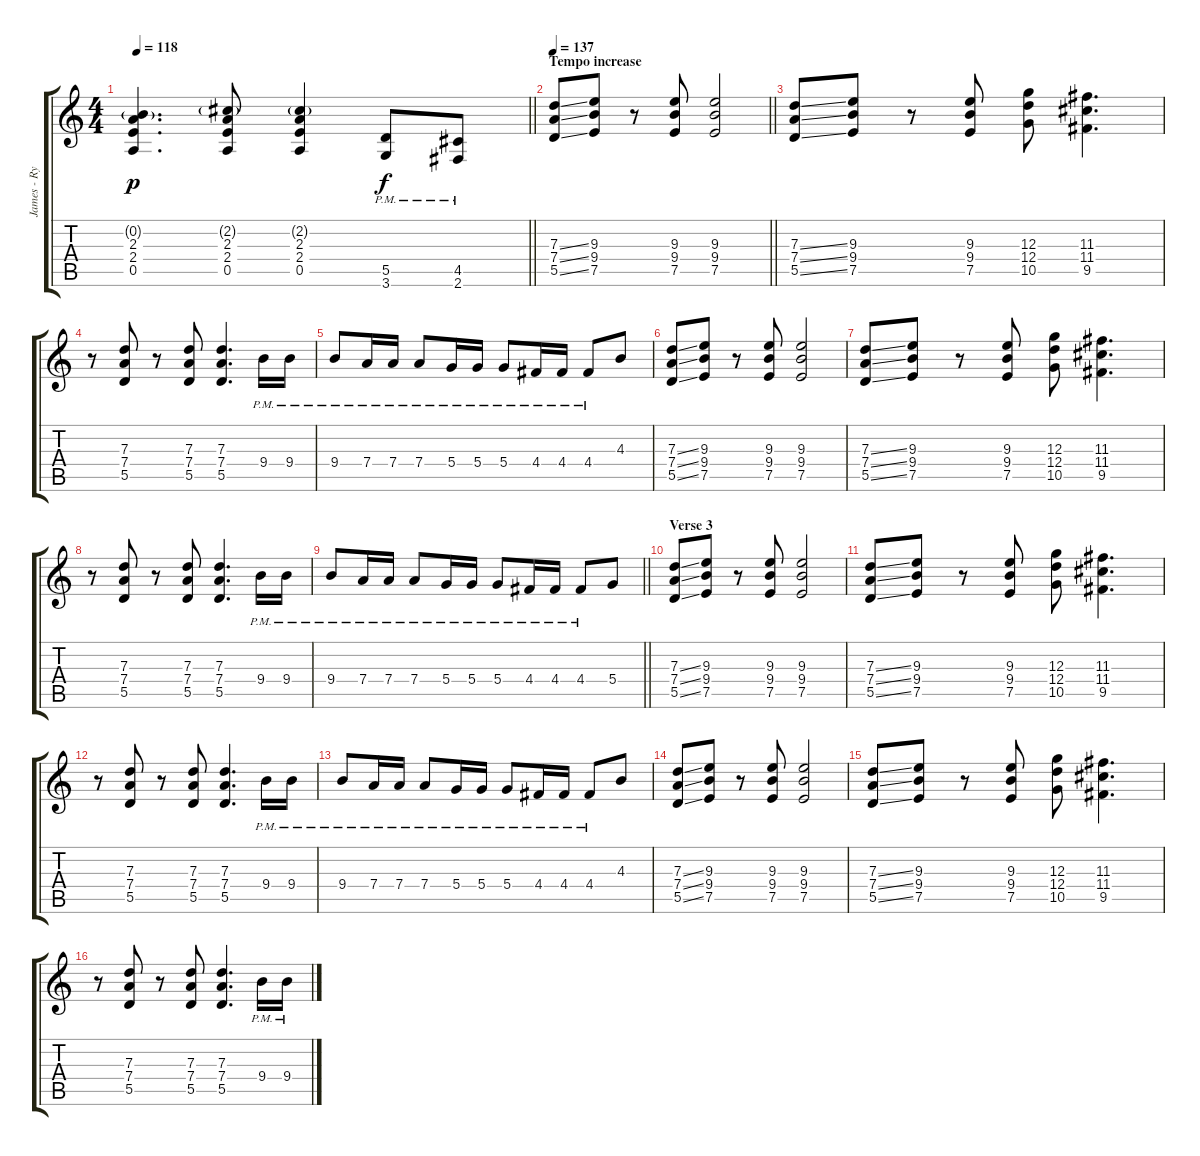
\track ("James - Rythme Distortion" "James - Ry") {instrument distortionguitar}
\staff {score tabs}
\tuning (E4 B3 G3 D3 A2 E2) {hide}
\ts (4 4)
\tempo 118
\clef g2
\barLineRight lightlight
\ks c
(0.2{g} 2.3 2.4 0.5).4{d dy p} (2.2{g} 2.3 2.4 0.5).8 (2.2{g} 2.3 2.4 0.5).4 (5.5{pm} 3.6{pm}).8{dy f} (4.5{pm} 2.6{pm}).8 |
\section ("" "Tempo increase")
\tempo 137
\barLineRight lightlight
(7.3{ss} 7.4{ss} 5.5{ss}).8{volume 14 balance 8} (9.3 9.4 7.5).8 r.8 (9.3 9.4 7.5).8 (9.3 9.4 7.5).2 |
(7.3{ss} 7.4{ss} 5.5{ss}).8 (9.3 9.4 7.5).8 r.8 (9.3 9.4 7.5).8 (12.3 12.4 10.5).8 (11.3 11.4 9.5).4{d} |
r.8 (7.3 7.4 5.5).8 r.8 (7.3 7.4 5.5).8 (7.3 7.4 5.5).4{d} 9.4{pm}.16 9.4{pm}.16 |
9.4{pm}.8 7.4{pm}.16 7.4{pm}.16 7.4{pm}.8 5.4{pm}.16 5.4{pm}.16 5.4{pm}.8 4.4{pm}.16 4.4{pm}.16 4.4{pm}.8 4.3.8 |
(7.3{ss} 7.4{ss} 5.5{ss}).8 (9.3 9.4 7.5).8 r.8 (9.3 9.4 7.5).8 (9.3 9.4 7.5).2 |
(7.3{ss} 7.4{ss} 5.5{ss}).8 (9.3 9.4 7.5).8 r.8 (9.3 9.4 7.5).8 (12.3 12.4 10.5).8 (11.3 11.4 9.5).4{d} |
r.8 (7.3 7.4 5.5).8 r.8 (7.3 7.4 5.5).8 (7.3 7.4 5.5).4{d} 9.4{pm}.16{volume 12 balance 4} 9.4{pm}.16 |
\barLineRight lightlight
9.4{pm}.8 7.4{pm}.16 7.4{pm}.16 7.4{pm}.8 5.4{pm}.16 5.4{pm}.16 5.4{pm}.8 4.4{pm}.16 4.4{pm}.16 4.4{pm}.8 5.4.8 |
\section ("" "Verse 3")
(7.3{ss} 7.4{ss} 5.5{ss}).8 (9.3 9.4 7.5).8 r.8 (9.3 9.4 7.5).8 (9.3 9.4 7.5).2 |
(7.3{ss} 7.4{ss} 5.5{ss}).8 (9.3 9.4 7.5).8 r.8 (9.3 9.4 7.5).8 (12.3 12.4 10.5).8 (11.3 11.4 9.5).4{d} |
r.8 (7.3 7.4 5.5).8 r.8 (7.3 7.4 5.5).8 (7.3 7.4 5.5).4{d} 9.4{pm}.16 9.4{pm}.16 |
9.4{pm}.8 7.4{pm}.16 7.4{pm}.16 7.4{pm}.8 5.4{pm}.16 5.4{pm}.16 5.4{pm}.8 4.4{pm}.16 4.4{pm}.16 4.4{pm}.8 4.3.8 |
(7.3{ss} 7.4{ss} 5.5{ss}).8 (9.3 9.4 7.5).8 r.8 (9.3 9.4 7.5).8 (9.3 9.4 7.5).2 |
(7.3{ss} 7.4{ss} 5.5{ss}).8 (9.3 9.4 7.5).8 r.8 (9.3 9.4 7.5).8 (12.3 12.4 10.5).8 (11.3 11.4 9.5).4{d} |
r.8 (7.3 7.4 5.5).8 r.8 (7.3 7.4 5.5).8 (7.3 7.4 5.5).4{d} 9.4{pm}.16 9.4{pm}.16
